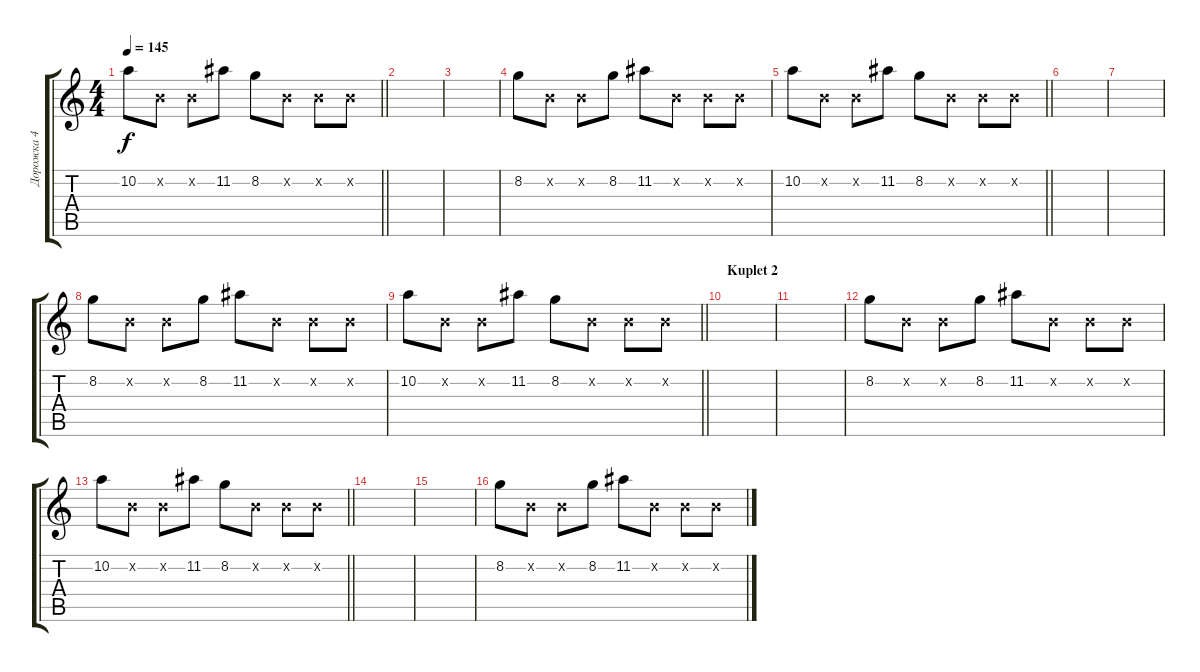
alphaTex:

\track ("Дорожка 4" "Дорожка 4") {instrument acousticguitarsteel}
\staff {score tabs}
\tuning (E4 B3 G3 D3 A2 E2) {hide}
\ts (4 4)
\tempo 145
\clef g2
\barLineRight lightlight
\ks c
10.2.8{dy f} 0.2{x}.8 0.2{x}.8 11.2.8 8.2.8 0.2{x}.8 0.2{x}.8 0.2{x}.8 |
|
|
8.2.8 0.2{x}.8 0.2{x}.8 8.2.8 11.2.8 0.2{x}.8 0.2{x}.8 0.2{x}.8 |
\barLineRight lightlight
10.2.8 0.2{x}.8 0.2{x}.8 11.2.8 8.2.8 0.2{x}.8 0.2{x}.8 0.2{x}.8 |
|
|
8.2.8 0.2{x}.8 0.2{x}.8 8.2.8 11.2.8 0.2{x}.8 0.2{x}.8 0.2{x}.8 |
\barLineRight lightlight
10.2.8 0.2{x}.8 0.2{x}.8 11.2.8 8.2.8 0.2{x}.8 0.2{x}.8 0.2{x}.8 |
\section ("" "Kuplet 2")
|
|
8.2.8 0.2{x}.8 0.2{x}.8 8.2.8 11.2.8 0.2{x}.8 0.2{x}.8 0.2{x}.8 |
\barLineRight lightlight
10.2.8 0.2{x}.8 0.2{x}.8 11.2.8 8.2.8 0.2{x}.8 0.2{x}.8 0.2{x}.8 |
|
|
8.2.8 0.2{x}.8 0.2{x}.8 8.2.8 11.2.8 0.2{x}.8 0.2{x}.8 0.2{x}.8
